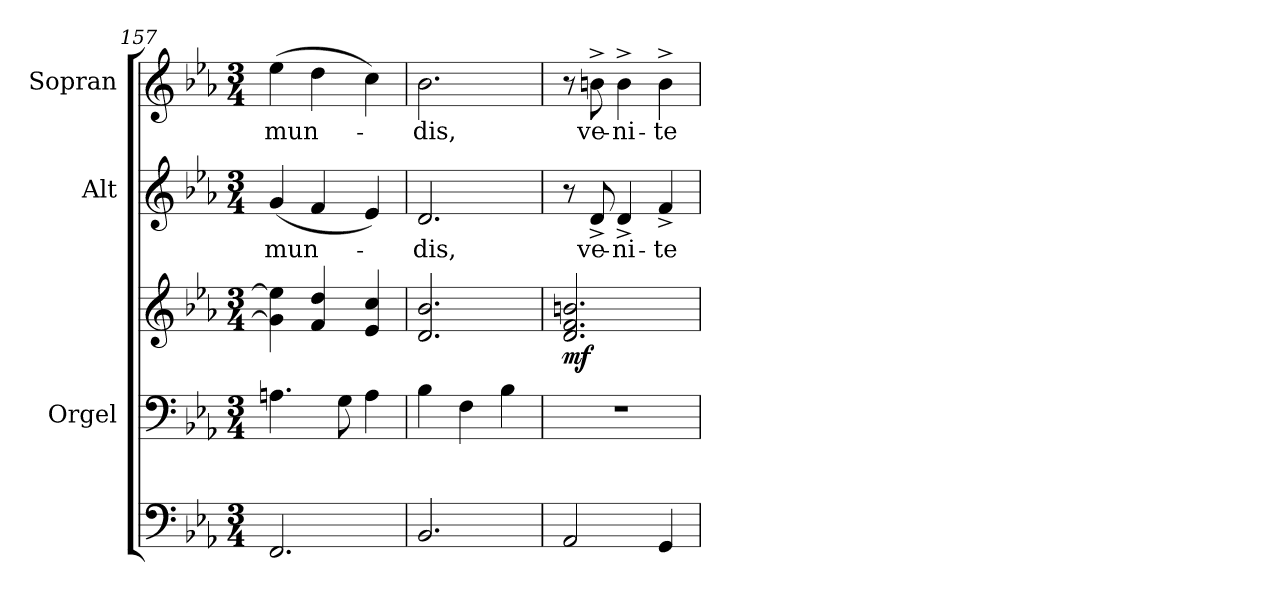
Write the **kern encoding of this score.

**kern	**kern	**kern	**dynam	**kern	**text	**kern	**text
*part4	*part3	*part3	*part3	*part2	*part2	*part1	*part1
*staff5	*staff4	*staff3	*staff3/4	*staff2	*staff2	*staff1	*staff1
*	*I"Orgel	*	*	*I"Alt	*	*I"Sopran	*
*	*I'Org.	*	*	*I'A.	*	*I'S.	*
*clefF4	*clefF4	*clefG2	*	*clefG2	*	*clefG2	*
*k[b-e-a-]	*k[b-e-a-]	*k[b-e-a-]	*	*k[b-e-a-]	*	*k[b-e-a-]	*
*E-:	*E-:	*E-:	*	*E-:	*	*E-:	*
*M3/4	*M3/4	*M3/4	*	*M3/4	*	*M3/4	*
=157	=157	=157	=157	=157	=157	=157	=157
!	!	!	!	!	!LO:LY:b	!	!LO:LY:b
2.FF/	4.An\	4g\] 4ee-\]	.	(<4g/	mun-	(>4ee-\	mun-
.	.	4f/ 4dd/	.	4f/	.	4dd\	.
.	8G\	.	.	.	.	.	.
.	4A\	4e-/ 4cc/	.	4e-/)	.	4cc\)	.
=158	=158	=158	=158	=158	=158	=158	=158
!	!	!	!	!	!LO:LY:b	!	!LO:LY:b
2.BB-/	4B-\	2.d/ 2.b-/	.	2.d/	-dis,	2.b-\	-dis,
.	4F\	.	.	.	.	.	.
.	4B-\	.	.	.	.	.	.
=159	=159	=159	=159	=159	=159	=159	=159
!	!	!	!LO:DY:b	!	!	!	!
2AA-/	2.r	2.d/ 2.f/ 2.bn/	mf	8r	.	8r	.
!	!	!	!	!	!LO:LY:b	!	!LO:LY:b
.	.	.	.	8d^>/	ve-	8bn^>\	ve-
!	!	!	!	!	!LO:LY:b	!	!LO:LY:b
.	.	.	.	4d^>/	-ni-	4b^>\	-ni-
!	!	!	!	!	!LO:LY:b	!	!LO:LY:b
4GG/	.	.	.	4f^>/	-te	4b^>\	-te
=	=	=	=	=	=	=	=
*-	*-	*-	*-	*-	*-	*-	*-
